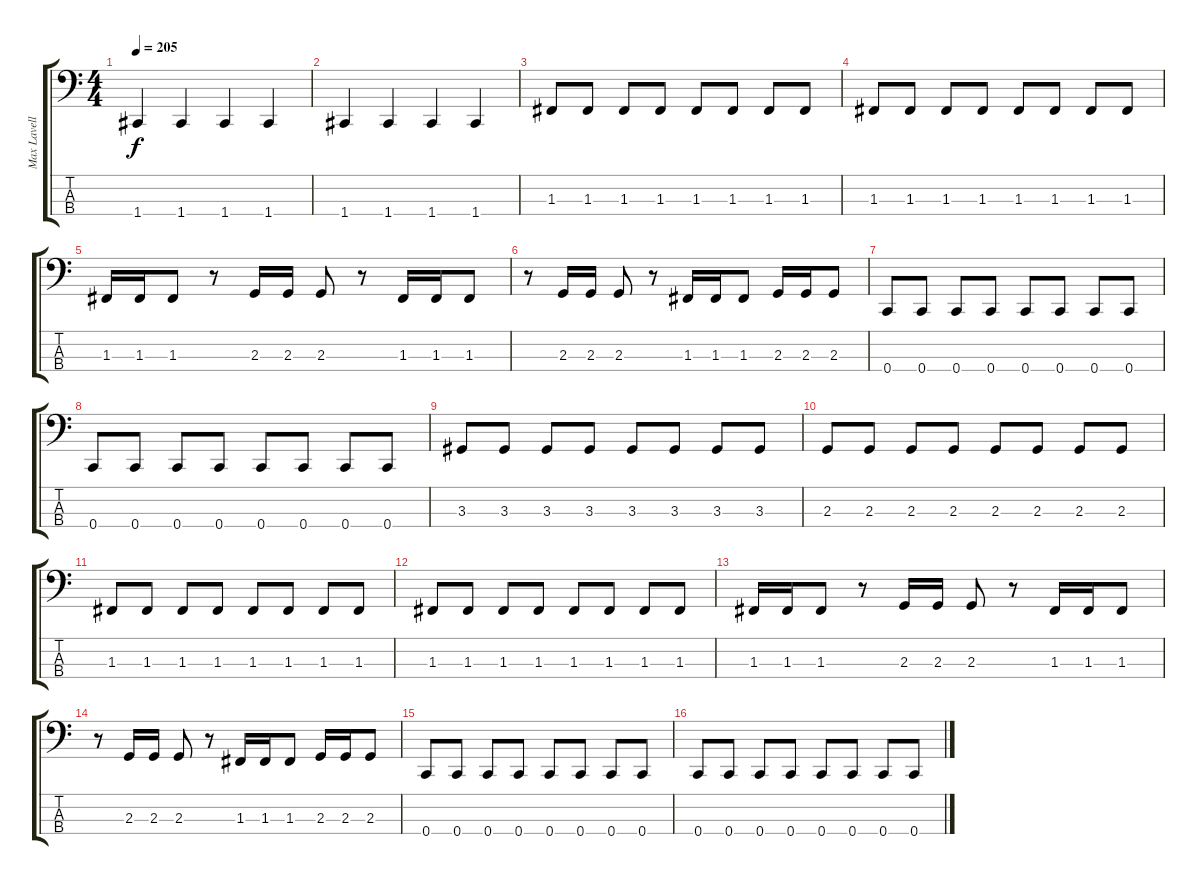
\track ("Max Lavelle" "Max Lavell") {instrument electricbasspick}
\staff {score tabs}
\tuning (Eb2 Bb1 F1 C1) {hide}
\ts (4 4)
\tempo 205
\clef f4
\ks c
1.4.4{dy f} 1.4.4 1.4.4 1.4.4 |
1.4.4 1.4.4 1.4.4 1.4.4 |
1.3.8 1.3.8 1.3.8 1.3.8 1.3.8 1.3.8 1.3.8 1.3.8 |
1.3.8 1.3.8 1.3.8 1.3.8 1.3.8 1.3.8 1.3.8 1.3.8 |
1.3.16 1.3.16 1.3.8 r.8 2.3.16 2.3.16 2.3.8 r.8 1.3.16 1.3.16 1.3.8 |
r.8 2.3.16 2.3.16 2.3.8 r.8 1.3.16 1.3.16 1.3.8 2.3.16 2.3.16 2.3.8 |
0.4.8 0.4.8 0.4.8 0.4.8 0.4.8 0.4.8 0.4.8 0.4.8 |
0.4.8 0.4.8 0.4.8 0.4.8 0.4.8 0.4.8 0.4.8 0.4.8 |
3.3.8 3.3.8 3.3.8 3.3.8 3.3.8 3.3.8 3.3.8 3.3.8 |
2.3.8 2.3.8 2.3.8 2.3.8 2.3.8 2.3.8 2.3.8 2.3.8 |
1.3.8 1.3.8 1.3.8 1.3.8 1.3.8 1.3.8 1.3.8 1.3.8 |
1.3.8 1.3.8 1.3.8 1.3.8 1.3.8 1.3.8 1.3.8 1.3.8 |
1.3.16 1.3.16 1.3.8 r.8 2.3.16 2.3.16 2.3.8 r.8 1.3.16 1.3.16 1.3.8 |
r.8 2.3.16 2.3.16 2.3.8 r.8 1.3.16 1.3.16 1.3.8 2.3.16 2.3.16 2.3.8 |
0.4.8 0.4.8 0.4.8 0.4.8 0.4.8 0.4.8 0.4.8 0.4.8 |
0.4.8 0.4.8 0.4.8 0.4.8 0.4.8 0.4.8 0.4.8 0.4.8
